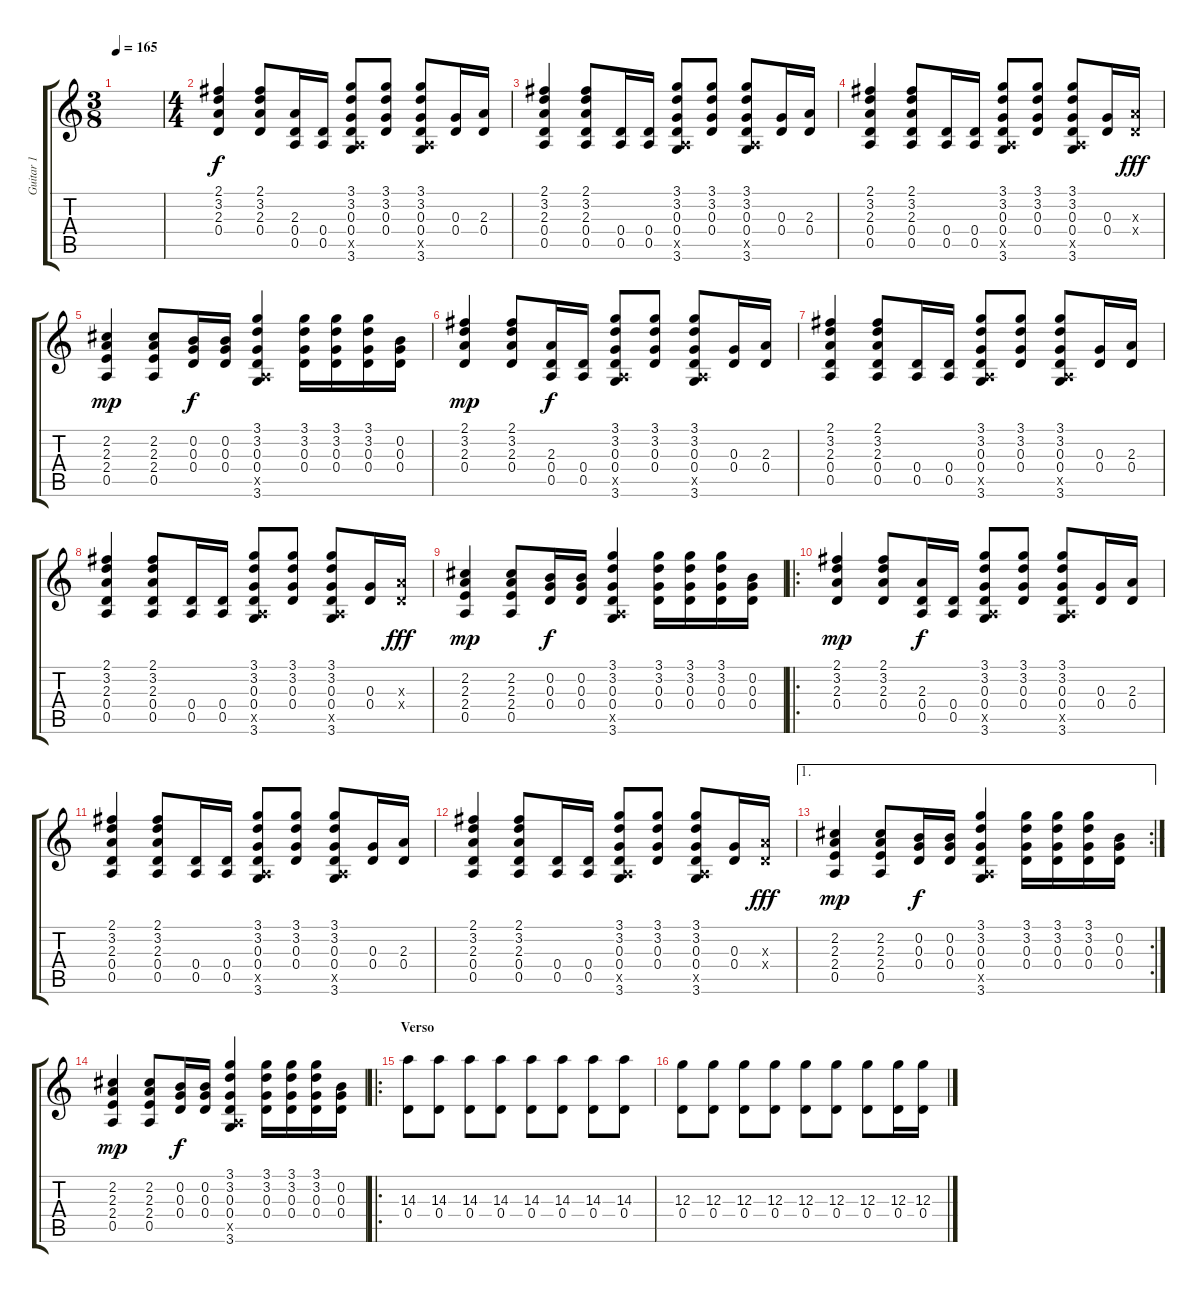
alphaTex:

\track ("Guitar 1" "Guitar 1") {instrument overdrivenguitar}
\staff {score tabs}
\tuning (E4 B3 G3 D3 A2 E2) {hide}
\ts (3 8)
\tempo 165
\clef g2
\ks c
|
\ts (4 4)
(2.1 3.2 2.3 0.4).4 (2.1 3.2 2.3 0.4).8 (2.3 0.4 0.5).16{dy f} (0.4 0.5).16 (3.1 3.2 0.3 0.4 0.5{x} 3.6).8 (3.1 3.2 0.3 0.4).8 (3.1 3.2 0.3 0.4 0.5{x} 3.6).8 (0.3 0.4).16 (2.3 0.4).16 |
(2.1 3.2 2.3 0.4 0.5).4 (2.1 3.2 2.3 0.4 0.5).8 (0.4 0.5).16 (0.4 0.5).16 (3.1 3.2 0.3 0.4 0.5{x} 3.6).8 (3.1 3.2 0.3 0.4).8 (3.1 3.2 0.3 0.4 0.5{x} 3.6).8 (0.3 0.4).16 (2.3 0.4).16 |
(2.1 3.2 2.3 0.4 0.5).4 (2.1 3.2 2.3 0.4 0.5).8 (0.4 0.5).16 (0.4 0.5).16 (3.1 3.2 0.3 0.4 0.5{x} 3.6).8 (3.1 3.2 0.3 0.4).8 (3.1 3.2 0.3 0.4 0.5{x} 3.6).8 (0.3 0.4).16 (2.3{x} 0.4{x}).16{dy fff} |
(2.2 2.3 2.4 0.5).4{dy mp} (2.2 2.3 2.4 0.5).8 (0.2 0.3 0.4).16{dy f} (0.2 0.3 0.4).16 (3.1 3.2 0.3 0.4 0.5{x} 3.6).4 (3.1 3.2 0.3 0.4).16 (3.1 3.2 0.3 0.4).16 (3.1 3.2 0.3 0.4).16 (0.2 0.3 0.4).16 |
(2.1 3.2 2.3 0.4).4{dy mp} (2.1 3.2 2.3 0.4).8 (2.3 0.4 0.5).16{dy f} (0.4 0.5).16 (3.1 3.2 0.3 0.4 0.5{x} 3.6).8 (3.1 3.2 0.3 0.4).8 (3.1 3.2 0.3 0.4 0.5{x} 3.6).8 (0.3 0.4).16 (2.3 0.4).16 |
(2.1 3.2 2.3 0.4 0.5).4 (2.1 3.2 2.3 0.4 0.5).8 (0.4 0.5).16 (0.4 0.5).16 (3.1 3.2 0.3 0.4 0.5{x} 3.6).8 (3.1 3.2 0.3 0.4).8 (3.1 3.2 0.3 0.4 0.5{x} 3.6).8 (0.3 0.4).16 (2.3 0.4).16 |
(2.1 3.2 2.3 0.4 0.5).4 (2.1 3.2 2.3 0.4 0.5).8 (0.4 0.5).16 (0.4 0.5).16 (3.1 3.2 0.3 0.4 0.5{x} 3.6).8 (3.1 3.2 0.3 0.4).8 (3.1 3.2 0.3 0.4 0.5{x} 3.6).8 (0.3 0.4).16 (2.3{x} 0.4{x}).16{dy fff} |
(2.2 2.3 2.4 0.5).4{dy mp} (2.2 2.3 2.4 0.5).8 (0.2 0.3 0.4).16{dy f} (0.2 0.3 0.4).16 (3.1 3.2 0.3 0.4 0.5{x} 3.6).4 (3.1 3.2 0.3 0.4).16 (3.1 3.2 0.3 0.4).16 (3.1 3.2 0.3 0.4).16 (0.2 0.3 0.4).16 |
\ro
(2.1 3.2 2.3 0.4).4{dy mp} (2.1 3.2 2.3 0.4).8 (2.3 0.4 0.5).16{dy f} (0.4 0.5).16 (3.1 3.2 0.3 0.4 0.5{x} 3.6).8 (3.1 3.2 0.3 0.4).8 (3.1 3.2 0.3 0.4 0.5{x} 3.6).8 (0.3 0.4).16 (2.3 0.4).16 |
(2.1 3.2 2.3 0.4 0.5).4 (2.1 3.2 2.3 0.4 0.5).8 (0.4 0.5).16 (0.4 0.5).16 (3.1 3.2 0.3 0.4 0.5{x} 3.6).8 (3.1 3.2 0.3 0.4).8 (3.1 3.2 0.3 0.4 0.5{x} 3.6).8 (0.3 0.4).16 (2.3 0.4).16 |
(2.1 3.2 2.3 0.4 0.5).4 (2.1 3.2 2.3 0.4 0.5).8 (0.4 0.5).16 (0.4 0.5).16 (3.1 3.2 0.3 0.4 0.5{x} 3.6).8 (3.1 3.2 0.3 0.4).8 (3.1 3.2 0.3 0.4 0.5{x} 3.6).8 (0.3 0.4).16 (2.3{x} 0.4{x}).16{dy fff} |
\ae 1
\rc 2
(2.2 2.3 2.4 0.5).4{dy mp} (2.2 2.3 2.4 0.5).8 (0.2 0.3 0.4).16{dy f} (0.2 0.3 0.4).16 (3.1 3.2 0.3 0.4 0.5{x} 3.6).4 (3.1 3.2 0.3 0.4).16 (3.1 3.2 0.3 0.4).16 (3.1 3.2 0.3 0.4).16 (0.2 0.3 0.4).16 |
(2.2 2.3 2.4 0.5).4{dy mp} (2.2 2.3 2.4 0.5).8 (0.2 0.3 0.4).16{dy f} (0.2 0.3 0.4).16 (3.1 3.2 0.3 0.4 0.5{x} 3.6).4 (3.1 3.2 0.3 0.4).16 (3.1 3.2 0.3 0.4).16 (3.1 3.2 0.3 0.4).16 (0.2 0.3 0.4).16 |
\ro
\section ("" "Verso")
(14.3 0.4).8 (14.3 0.4).8 (14.3 0.4).8 (14.3 0.4).8 (14.3 0.4).8 (14.3 0.4).8 (14.3 0.4).8 (14.3 0.4).8 |
(12.3 0.4).8 (12.3 0.4).8 (12.3 0.4).8 (12.3 0.4).8 (12.3 0.4).8 (12.3 0.4).8 (12.3 0.4).8 (12.3 0.4).16 (12.3 0.4).16
